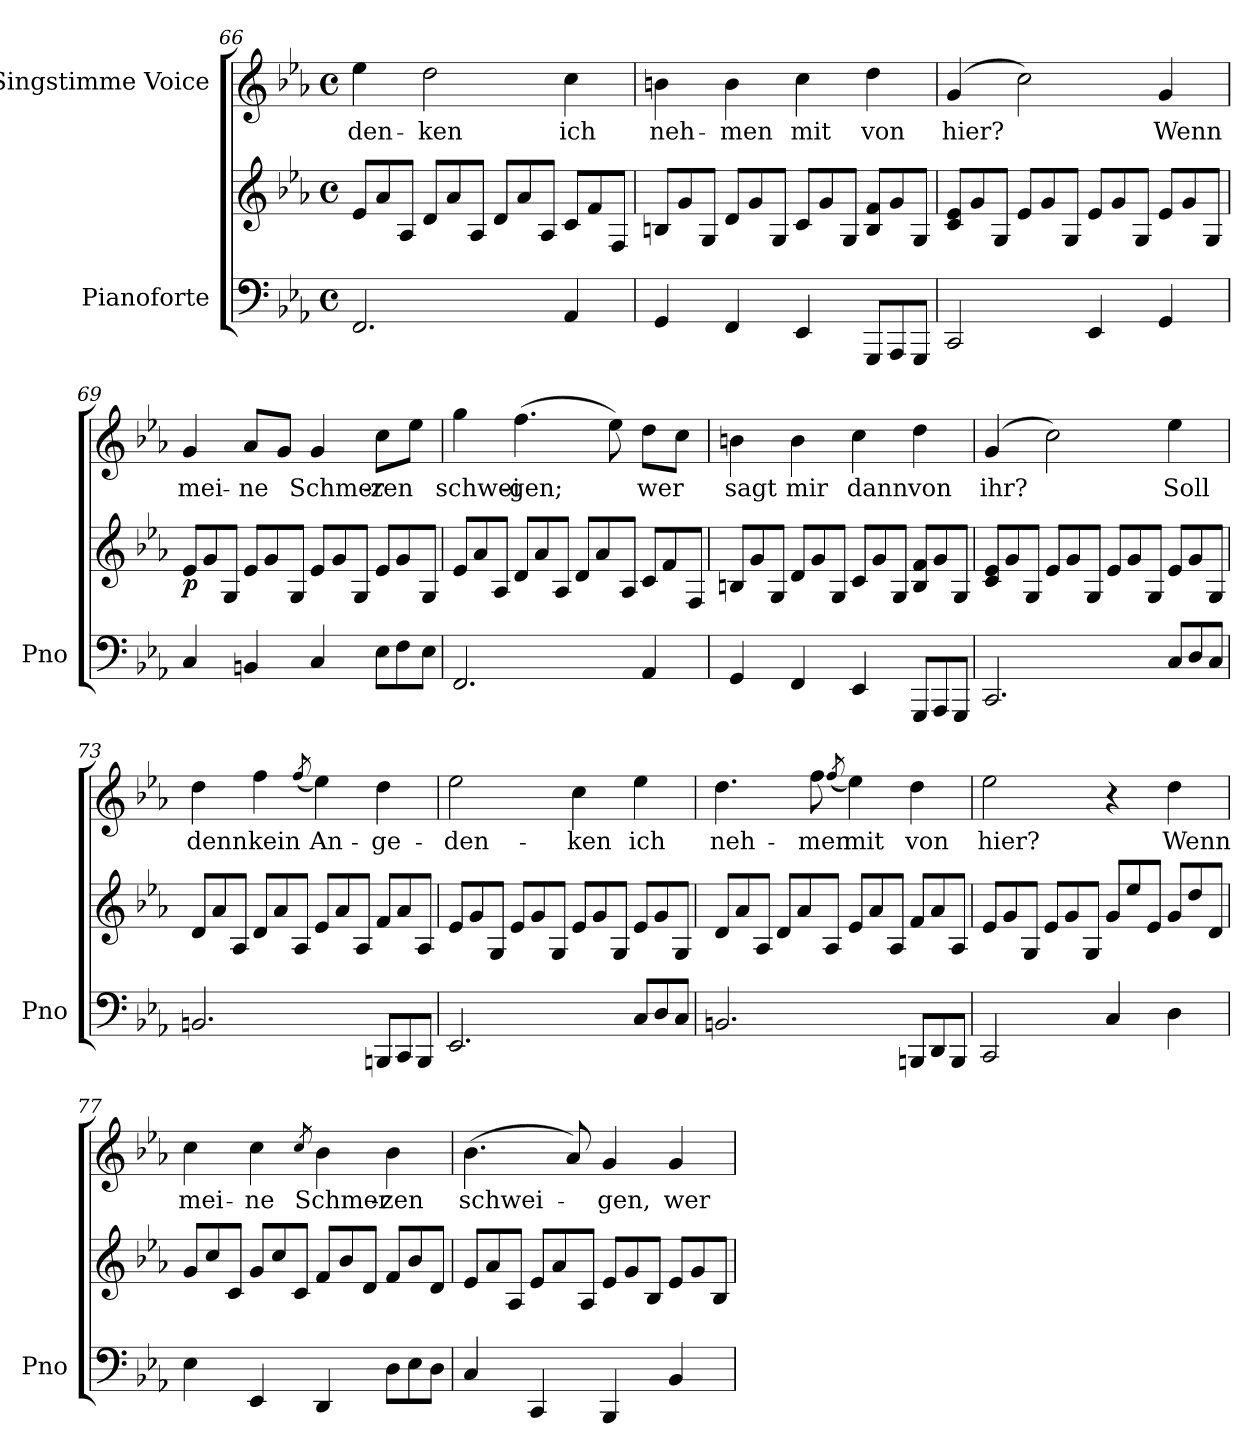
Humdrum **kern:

**kern	**kern	**dynam	**kern	**text
*part2	*part2	*part2	*part1	*part1
*staff3	*staff2	*staff2/3	*staff1	*staff1
*I"Pianoforte	*	*	*I"Singstimme Voice	*
*I'Pno	*	*	*	*
*clefF4	*clefG2	*	*clefG2	*
*k[b-e-a-]	*k[b-e-a-]	*	*k[b-e-a-]	*
*M4/4	*M4/4	*	*M4/4	*
*met(c)	*met(c)	*	*met(c)	*
*	*Xtuplet	*	*	*
=66	=66	=66	=66	=66
!	!	!	!	!LO:LY:b
2.FF/	12e-/L	.	4ee-\	-den-
.	12a-/	.	.	.
.	12A-/J	.	.	.
!	!	!	!	!LO:LY:b
.	12d/L	.	2dd\	-ken
.	12a-/	.	.	.
.	12A-/J	.	.	.
.	12d/L	.	.	.
.	12a-/	.	.	.
.	12A-/J	.	.	.
!	!	!	!	!LO:LY:b
4AA-/	12c/L	.	4cc\	ich
.	12f/	.	.	.
.	12F/J	.	.	.
=67	=67	=67	=67	=67
!	!	!	!	!LO:LY:b
4GG/	12Bn/L	.	4bn\	neh-
.	12g/	.	.	.
.	12G/J	.	.	.
!	!	!	!	!LO:LY:b
4FF/	12d/L	.	4b\	-men
.	12g/	.	.	.
.	12G/J	.	.	.
!	!	!	!	!LO:LY:b
4EE-/	12c/L	.	4cc\	mit
.	12g/	.	.	.
.	12G/J	.	.	.
*Xtuplet	*	*	*	*
!	!	!	!	!LO:LY:b
12GGG/L	12B/ 12f/L	.	4dd\	von
12AAA-/	12g/	.	.	.
12GGG/J	12G/J	.	.	.
=68	=68	=68	=68	=68
!	!	!	!	!LO:LY:b
2CC/	12c/ 12e-/L	.	(>4g/	hier?
.	12g/	.	.	.
.	12G/J	.	.	.
.	12e-/L	.	2cc\)	.
.	12g/	.	.	.
.	12G/J	.	.	.
4EE-/	12e-/L	.	.	.
.	12g/	.	.	.
.	12G/J	.	.	.
!	!	!	!	!LO:LY:b
4GG/	12e-/L	.	4g/	Wenn
.	12g/	.	.	.
.	12G/J	.	.	.
!!LO:PB:g=z
=69	=69	=69	=69	=69
!	!	!LO:DY:b	!	!LO:LY:b
4C/	12e-/L	p	4g/	mei-
.	12g/	.	.	.
.	12G/J	.	.	.
!	!	!	!	!LO:LY:b
4BBn/	12e-/L	.	8a-/L	-ne
.	12g/	.	.	.
.	.	.	8g/J	.
.	12G/J	.	.	.
!	!	!	!	!LO:LY:b
4C/	12e-/L	.	4g/	Schmer-
.	12g/	.	.	.
.	12G/J	.	.	.
!	!	!	!	!LO:LY:b
12E-\L	12e-/L	.	8cc\L	-zen
12F\	12g/	.	.	.
.	.	.	8ee-\J	.
12E-\J	12G/J	.	.	.
=70	=70	=70	=70	=70
!	!	!	!	!LO:LY:b
2.FF/	12e-/L	.	4gg\	schwei-
.	12a-/	.	.	.
.	12A-/J	.	.	.
!	!	!	!	!LO:LY:b
.	12d/L	.	(>4.ff\	-gen;
.	12a-/	.	.	.
.	12A-/J	.	.	.
.	12d/L	.	.	.
.	12a-/	.	.	.
.	.	.	8ee-\)	.
.	12A-/J	.	.	.
!	!	!	!	!LO:LY:b
4AA-/	12c/L	.	8dd\L	wer
.	12f/	.	.	.
.	.	.	8cc\J	.
.	12F/J	.	.	.
=71	=71	=71	=71	=71
!	!	!	!	!LO:LY:b
4GG/	12Bn/L	.	4bn\	sagt
.	12g/	.	.	.
.	12G/J	.	.	.
!	!	!	!	!LO:LY:b
4FF/	12d/L	.	4b\	mir
.	12g/	.	.	.
.	12G/J	.	.	.
!	!	!	!	!LO:LY:b
4EE-/	12c/L	.	4cc\	dann
.	12g/	.	.	.
.	12G/J	.	.	.
!	!	!	!	!LO:LY:b
12GGG/L	12B/ 12f/L	.	4dd\	von
12AAA-/	12g/	.	.	.
12GGG/J	12G/J	.	.	.
=72	=72	=72	=72	=72
!	!	!	!	!LO:LY:b
2.CC/	12c/ 12e-/L	.	(>4g/	ihr?
.	12g/	.	.	.
.	12G/J	.	.	.
.	12e-/L	.	2cc\)	.
.	12g/	.	.	.
.	12G/J	.	.	.
.	12e-/L	.	.	.
.	12g/	.	.	.
.	12G/J	.	.	.
!	!	!	!	!LO:LY:b
12C/L	12e-/L	.	4ee-\	Soll
12D/	12g/	.	.	.
12C/J	12G/J	.	.	.
!!LO:LB:g=z
=73	=73	=73	=73	=73
!	!	!	!	!LO:LY:b
2.BBn/	12d/L	.	4dd\	denn
.	12a-/	.	.	.
.	12A-/J	.	.	.
!	!	!	!	!LO:LY:b
.	12d/L	.	4ff\	kein
.	12a-/	.	.	.
.	12A-/J	.	.	.
.	.	.	(<8qff/	.
!	!	!	!	!LO:LY:b
.	12e-/L	.	4ee-\)	An-
.	12a-/	.	.	.
.	12A-/J	.	.	.
!	!	!	!	!LO:LY:b
12BBBn/L	12f/L	.	4dd\	-ge-
12CC/	12a-/	.	.	.
12BBB/J	12A-/J	.	.	.
=74	=74	=74	=74	=74
!	!	!	!	!LO:LY:b
2.EE-/	12e-/L	.	2ee-\	-den-
.	12g/	.	.	.
.	12G/J	.	.	.
.	12e-/L	.	.	.
.	12g/	.	.	.
.	12G/J	.	.	.
!	!	!	!	!LO:LY:b
.	12e-/L	.	4cc\	-ken
.	12g/	.	.	.
.	12G/J	.	.	.
!	!	!	!	!LO:LY:b
12C/L	12e-/L	.	4ee-\	ich
12D/	12g/	.	.	.
12C/J	12G/J	.	.	.
=75	=75	=75	=75	=75
!	!	!	!	!LO:LY:b
2.BBn/	12d/L	.	4.dd\	neh-
.	12a-/	.	.	.
.	12A-/J	.	.	.
.	12d/L	.	.	.
.	12a-/	.	.	.
!	!	!	!	!LO:LY:b
.	.	.	8ff\	-men
.	12A-/J	.	.	.
.	.	.	(<8qff/	.
!	!	!	!	!LO:LY:b
.	12e-/L	.	4ee-\)	mit
.	12a-/	.	.	.
.	12A-/J	.	.	.
!	!	!	!	!LO:LY:b
12BBBn/L	12f/L	.	4dd\	von
12DD/	12a-/	.	.	.
12BBB/J	12A-/J	.	.	.
=76	=76	=76	=76	=76
!	!	!	!	!LO:LY:b
2CC/	12e-/L	.	2ee-\	hier?
.	12g/	.	.	.
.	12G/J	.	.	.
.	12e-/L	.	.	.
.	12g/	.	.	.
.	12G/J	.	.	.
4C/	12g/L	.	4r	.
.	12ee-/	.	.	.
.	12e-/J	.	.	.
!	!	!	!	!LO:LY:b
4D\	12g/L	.	4dd\	Wenn
.	12dd/	.	.	.
.	12d/J	.	.	.
!!LO:LB:g=z
=77	=77	=77	=77	=77
!	!	!	!	!LO:LY:b
4E-\	12g/L	.	4cc\	mei-
.	12cc/	.	.	.
.	12c/J	.	.	.
!	!	!	!	!LO:LY:b
4EE-/	12g/L	.	4cc\	-ne
.	12cc/	.	.	.
.	12c/J	.	.	.
.	.	.	8qcc/	.
!	!	!	!	!LO:LY:b
4DD/	12f/L	.	4b-\	Schmer-
.	12b-/	.	.	.
.	12d/J	.	.	.
!	!	!	!	!LO:LY:b
12D\L	12f/L	.	4b-\	-zen
12E-\	12b-/	.	.	.
12D\J	12d/J	.	.	.
=78	=78	=78	=78	=78
!	!	!	!	!LO:LY:b
4C/	12e-/L	.	(>4.b-\	schwei-
.	12a-/	.	.	.
.	12A-/J	.	.	.
4CC/	12e-/L	.	.	.
.	12a-/	.	.	.
.	.	.	8a-/)	.
.	12A-/J	.	.	.
!	!	!	!	!LO:LY:b
4BBB-/	12e-/L	.	4g/	-gen,
.	12g/	.	.	.
.	12B-/J	.	.	.
!	!	!	!	!LO:LY:b
4BB-/	12e-/L	.	4g/	wer
.	12g/	.	.	.
.	12B-/J	.	.	.
=	=	=	=	=
*-	*-	*-	*-	*-
